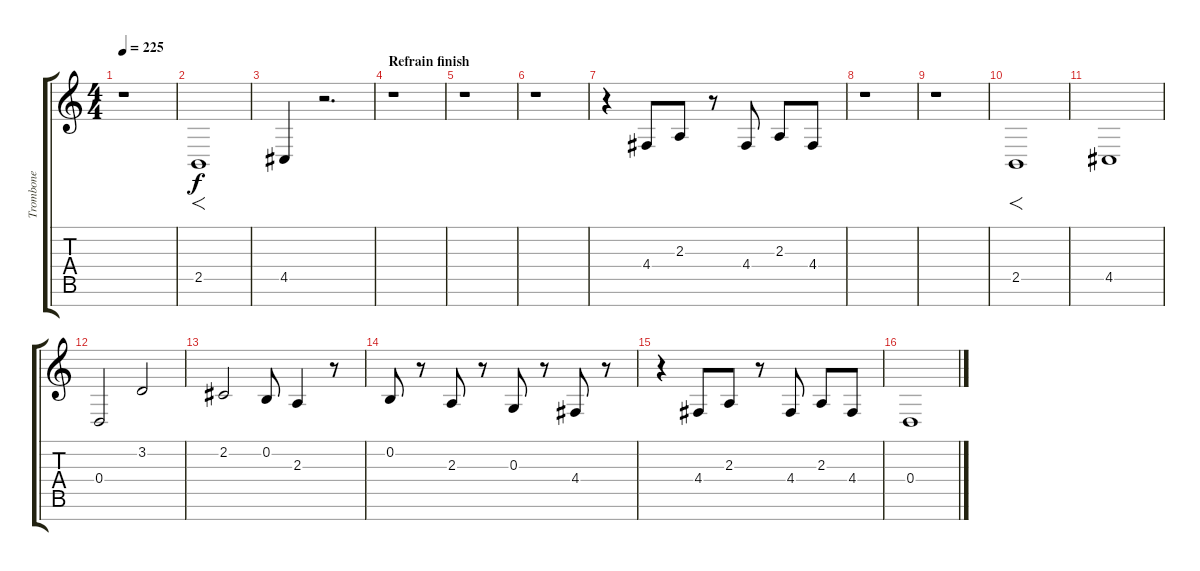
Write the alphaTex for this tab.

\track ("Trombone" "Trombone") {instrument trombone}
\staff {score tabs}
\tuning (E4 B3 G3 D3 A2 E2 B1) {hide}
\ts (4 4)
\tempo 225
\clef g2
\ks c
r.1{dy f} |
2.5.1{f} |
4.5.4 r.2{d} |
\section ("" "Refrain finish")
r.1 |
r.1 |
r.1 |
r.4 4.4.8 2.3.8 r.8 4.4.8 2.3.8 4.4.8 |
r.1 |
r.1 |
2.5.1{f} |
4.5.1 |
0.4.2 3.2.2 |
2.2.2 0.2.8 2.3.4 r.8 |
0.2.8 r.8 2.3.8 r.8 0.3.8 r.8 4.4.8 r.8 |
r.4 4.4.8 2.3.8 r.8 4.4.8 2.3.8 4.4.8 |
0.4.1
